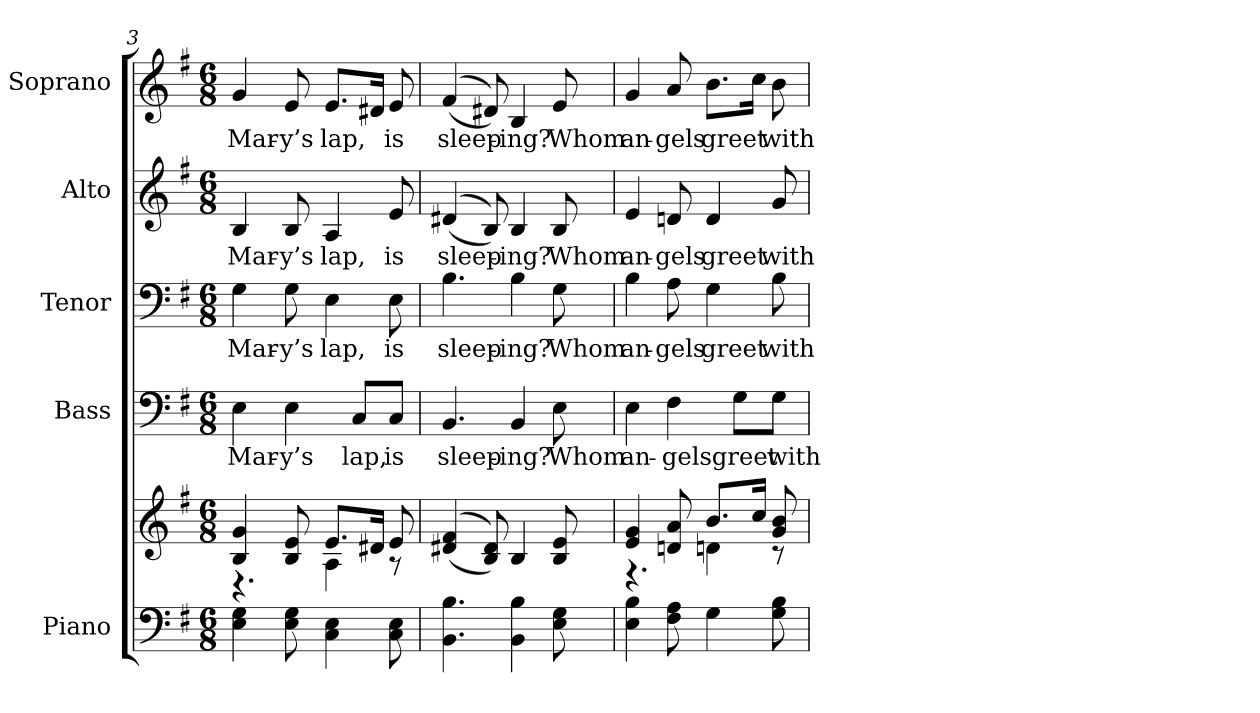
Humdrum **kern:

**kern	**kern	**kern	**text	**kern	**text	**kern	**text	**kern	**text
*part5	*part5	*part4	*part4	*part3	*part3	*part2	*part2	*part1	*part1
*staff6	*staff5	*staff4	*staff4	*staff3	*staff3	*staff2	*staff2	*staff1	*staff1
*I"Piano	*	*I"Bass	*	*I"Tenor	*	*I"Alto	*	*I"Soprano	*
*I'Pno.	*	*I'B.	*	*I'T.	*	*I'A.	*	*I'S.	*
!!LO:PB:g=z
*clefF4	*clefG2	*clefF4	*	*clefF4	*	*clefG2	*	*clefG2	*
*k[f#]	*k[f#]	*k[f#]	*	*k[f#]	*	*k[f#]	*	*k[f#]	*
*G:	*G:	*G:	*	*G:	*	*G:	*	*G:	*
*M6/8	*M6/8	*M6/8	*	*M6/8	*	*M6/8	*	*M6/8	*
=3	=3	=3	=3	=3	=3	=3	=3	=3	=3
*	*^	*	*	*	*	*	*	*	*
!	!	!	!	!LO:LY:b:color=#000000	!	!	!	!	!	!
!	!	!	!	!	!	!LO:LY:b:color=#000000	!	!	!	!
!	!	!	!	!	!	!	!	!LO:LY:b:color=#000000	!	!
!	!	!	!	!	!	!	!	!	!	!LO:LY:b:color=#000000
4Ei\ 4Gi	4Bi/ 4gi	4.r	4Ei\	Mar-	4Gi\	Mar-	4Bi/	Mar-	4gi/	Mar-
!	!	!	!	!LO:LY:b:color=#000000	!	!	!	!	!	!
!	!	!	!	!	!	!LO:LY:b:color=#000000	!	!	!	!
!	!	!	!	!	!	!	!	!LO:LY:b:color=#000000	!	!
!	!	!	!	!	!	!	!	!	!	!LO:LY:b:color=#000000
8Ei\ 8Gi	8Bi/ 8ei	.	4Ei\	-y’s	8Gi\	-y’s	8Bi/	-y’s	8ei/	-y’s
!	!	!	!	!	!	!LO:LY:b:color=#000000	!	!	!	!
!	!	!	!	!	!	!	!	!LO:LY:b:color=#000000	!	!
!	!	!	!	!	!	!	!	!	!	!LO:LY:b:color=#000000
4Ci\ 4Ei	8.ei/L	4Ai\	.	.	4Ei\	lap,	4Ai/	lap,	8.ei/L	lap,
!	!	!	!	!LO:LY:b:color=#000000	!	!	!	!	!	!
.	.	.	8Ci/L	lap,	.	.	.	.	.	.
.	16d#Xi/Jk	.	.	.	.	.	.	.	16d#Xi/Jk	.
!	!	!	!	!LO:LY:b:color=#000000	!	!	!	!	!	!
!	!	!	!	!	!	!LO:LY:b:color=#000000	!	!	!	!
!	!	!	!	!	!	!	!	!LO:LY:b:color=#000000	!	!
!	!	!	!	!	!	!	!	!	!	!LO:LY:b:color=#000000
8Ci\ 8Ei	8ei/	8r	8Ci/J	is	8Ei\	is	8ei/	is	8ei/	is
*	*v	*v	*	*	*	*	*	*	*	*
=4	=4	=4	=4	=4	=4	=4	=4	=4	=4
*	*^	*	*	*	*	*	*	*	*
!	!	!	!	!LO:LY:b:color=#000000	!	!	!	!	!	!
*	*v	*v	*	*	*	*	*	*	*	*
*	*^	*	*	*	*	*	*	*	*
!	!	!	!	!	!	!LO:LY:b:color=#000000	!	!	!	!
*	*v	*v	*	*	*	*	*	*	*	*
*	*^	*	*	*	*	*	*	*	*
!	!	!	!	!	!	!	!	!LO:LY:b:color=#000000	!	!
*	*v	*v	*	*	*	*	*	*	*	*
*	*^	*	*	*	*	*	*	*	*
!	!	!	!	!	!	!	!	!	!	!LO:LY:b:color=#000000
*	*v	*v	*	*	*	*	*	*	*	*
4.BBi\ 4.Bi	((4d#Xi/ 4f#i	4.BBi/	sleep-	4.Bi\	sleep-	((4d#Xi/	sleep-	((4f#i/	sleep-
.	8Bi/ 8d#i))	.	.	.	.	8Bi/))	.	8d#Xi/))	.
!	!	!	!LO:LY:b:color=#000000	!	!	!	!	!	!
!	!	!	!	!	!LO:LY:b:color=#000000	!	!	!	!
!	!	!	!	!	!	!	!LO:LY:b:color=#000000	!	!
!	!	!	!	!	!	!	!	!	!LO:LY:b:color=#000000
4BBi\ 4Bi	4Bi/	4BBi/	-ing?	4Bi\	-ing?	4Bi/	-ing?	4Bi/	-ing?
!	!	!	!LO:LY:b:color=#000000	!	!	!	!	!	!
!	!	!	!	!	!LO:LY:b:color=#000000	!	!	!	!
!	!	!	!	!	!	!	!LO:LY:b:color=#000000	!	!
!	!	!	!	!	!	!	!	!	!LO:LY:b:color=#000000
8Ei\ 8Gi	8Bi/ 8ei	8Ei\	Whom	8Gi\	Whom	8Bi/	Whom	8ei/	Whom
!!LO:PB:g=z
=5	=5	=5	=5	=5	=5	=5	=5	=5	=5
*	*^	*	*	*	*	*	*	*	*
!	!	!	!	!LO:LY:b:color=#000000	!	!	!	!	!	!
!	!	!	!	!	!	!LO:LY:b:color=#000000	!	!	!	!
!	!	!	!	!	!	!	!	!LO:LY:b:color=#000000	!	!
!	!	!	!	!	!	!	!	!	!	!LO:LY:b:color=#000000
4Ei\ 4Bi	4ei/ 4gi	4.r	4Ei\	an-	4Bi\	an-	4ei/	an-	4gi/	an-
!	!	!	!	!LO:LY:b:color=#000000	!	!	!	!	!	!
!	!	!	!	!	!	!LO:LY:b:color=#000000	!	!	!	!
!	!	!	!	!	!	!	!	!LO:LY:b:color=#000000	!	!
!	!	!	!	!	!	!	!	!	!	!LO:LY:b:color=#000000
8F#i\ 8Ai	8dni/ 8ai	.	4F#i\	-gels	8Ai\	-gels	8dni/	-gels	8ai/	-gels
!	!	!	!	!	!	!LO:LY:b:color=#000000	!	!	!	!
!	!	!	!	!	!	!	!	!LO:LY:b:color=#000000	!	!
!	!	!	!	!	!	!	!	!	!	!LO:LY:b:color=#000000
4Gi\	8.bi/L	4dni\	.	.	4Gi\	greet	4di/	greet	8.bi\L	greet
!	!	!	!	!LO:LY:b:color=#000000	!	!	!	!	!	!
.	.	.	8Gi\L	greet	.	.	.	.	.	.
.	16cci/Jk	.	.	.	.	.	.	.	16cci\Jk	.
!	!	!	!	!LO:LY:b:color=#000000	!	!	!	!	!	!
!	!	!	!	!	!	!LO:LY:b:color=#000000	!	!	!	!
!	!	!	!	!	!	!	!	!LO:LY:b:color=#000000	!	!
!	!	!	!	!	!	!	!	!	!	!LO:LY:b:color=#000000
8Gi\ 8Bi	8gi/ 8bi	8r	8Gi\J	with	8Bi\	with	8gi/	with	8bi\	with
*	*v	*v	*	*	*	*	*	*	*	*
=	=	=	=	=	=	=	=	=	=
*-	*-	*-	*-	*-	*-	*-	*-	*-	*-
